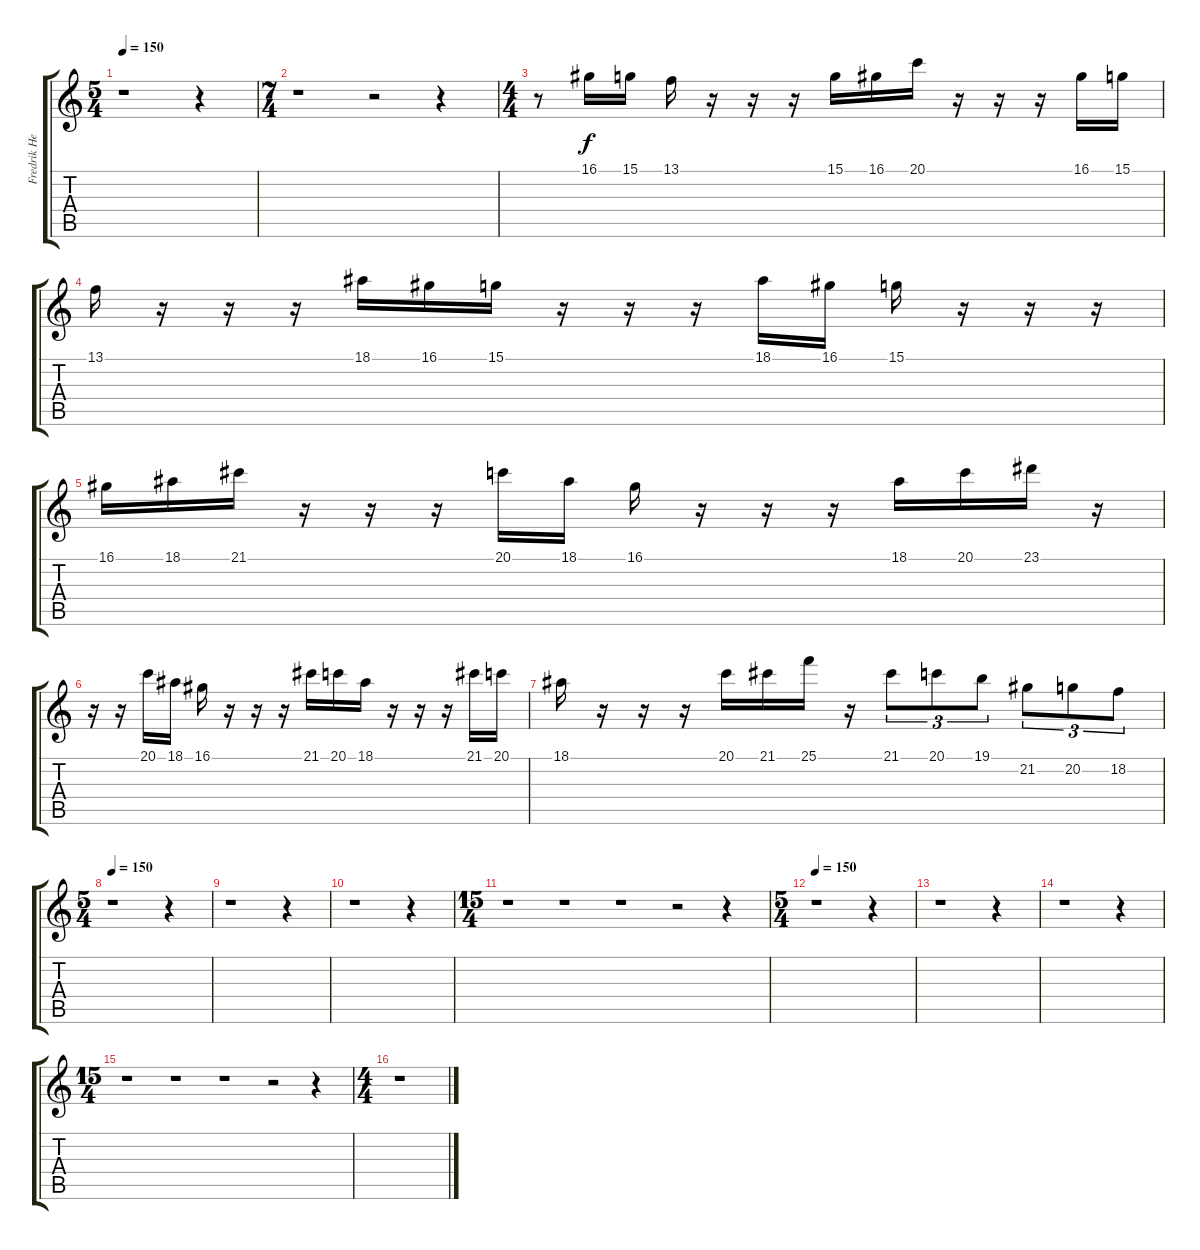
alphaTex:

\track ("Fredrik Hermansson" "Fredrik He") {instrument acousticgrandpiano}
\staff {score tabs}
\tuning (E4 B3 G3 D3 A2 E2) {hide}
\ts (5 4)
\tempo 150
\clef g2
\ks c
r.1{dy f} r.4 |
\ts (7 4)
r.1 r.2 r.4 |
\ts (4 4)
r.8{volume 15 balance 4 instrument acousticgrandpiano} 16.1.16 15.1.16 13.1.16 r.16 r.16 r.16 15.1.16 16.1.16 20.1.16 r.16 r.16 r.16 16.1.16 15.1.16 |
13.1.16 r.16 r.16 r.16 18.1.16 16.1.16 15.1.16 r.16 r.16 r.16 18.1.16 16.1.16 15.1.16 r.16 r.16 r.16 |
16.1.16 18.1.16 21.1.16 r.16 r.16 r.16 20.1.16 18.1.16 16.1.16 r.16 r.16 r.16 18.1.16 20.1.16 23.1.16 r.16 |
r.16 r.16 20.1.16 18.1.16 16.1.16 r.16 r.16 r.16 21.1.16 20.1.16 18.1.16 r.16 r.16 r.16 21.1.16 20.1.16 |
18.1.16 r.16 r.16 r.16 20.1.16 21.1.16 25.1.16 r.16 21.1.8{tu (3 2)} 20.1.8{tu (3 2)} 19.1.8{tu (3 2)} 21.2.8{tu (3 2)} 20.2.8{tu (3 2)} 18.2.8{tu (3 2)} |
\ts (5 4)
\tempo 150
r.1 r.4 |
r.1 r.4 |
r.1 r.4 |
\ts (15 4)
r.1 r.1 r.1 r.2 r.4 |
\ts (5 4)
\tempo 150
r.1 r.4 |
r.1 r.4 |
r.1 r.4 |
\ts (15 4)
r.1 r.1 r.1 r.2 r.4 |
\ts (4 4)
r.1
